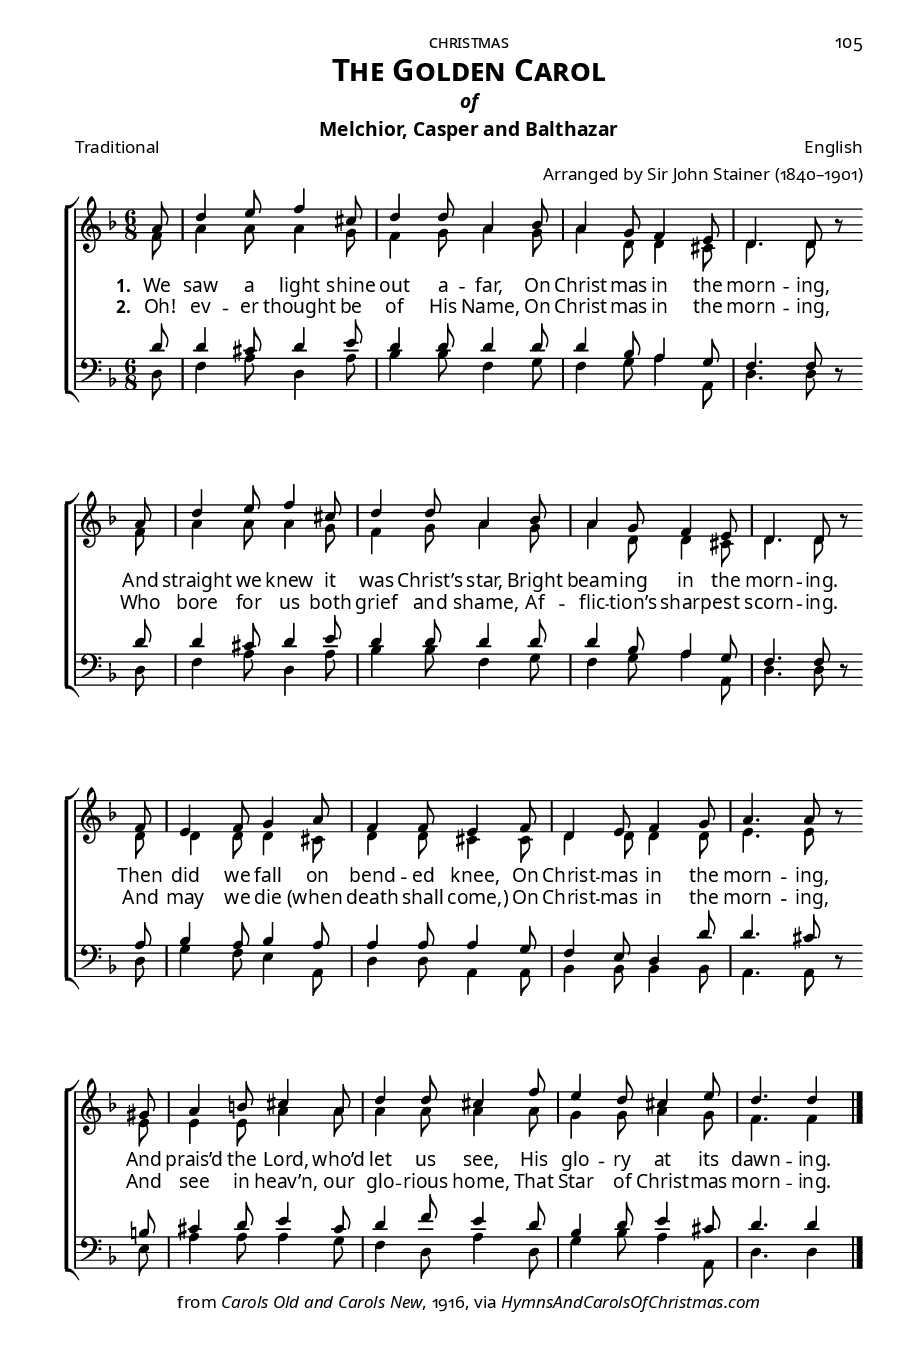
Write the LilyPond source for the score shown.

\version "2.14.2"
\include "util.ly"
\header {
  title = \markup{\override #'(font-name . "Garamond Premier Pro Semibold"){ \abs-fontsize #15 \smallCapsOldStyle"The Golden Carol"}}
  subtitle = \markup \center-column { \italic"of" "Melchior, Casper and Balthazar" }
  poet = \markup\oldStyleNum"Traditional"
  composer = \markup\oldStyleNum"English"
  arranger = \markup\oldStyleNum"Arranged by Sir John Stainer (1840–1901)"
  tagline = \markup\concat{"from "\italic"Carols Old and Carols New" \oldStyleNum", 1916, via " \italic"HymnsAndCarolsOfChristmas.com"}
}
\paper {
  %print-all-headers = ##t
  paper-height = 9\in
  paper-width = 6\in
  indent = 0\in
  %system-system-spacing = #'((basic-distance . 10) (padding . 0))
  %system-system-spacing =
  %  #'((basic-distance . 0)
  %     (minimum-distance . 0)
  %     (padding . -0.35)
  %     (stretchability . 100))
  ragged-last-bottom = ##f
  ragged-bottom = ##f
  two-sided = ##t
  inner-margin = 0.5\in
  outer-margin = 0.25\in
  top-margin = 0.25\in
  bottom-margin = 0.25\in
  first-page-number = #105
  print-first-page-number = ##t
  headerLine = \markup{\override #'(font-name . "Garamond Premier Pro") \smallCapsOldStyle"christmas"}
  oddHeaderMarkup = \markup\fill-line{
     \override #'(font-name . "Garamond Premier Pro")\abs-fontsize #8.5
     \combine 
        \fill-line{"" \on-the-fly #print-page-number-check-first
        \oldStylePageNum""
        }
        \fill-line{\headerLine}
  }
  evenHeaderMarkup = \markup {
     \override #'(font-name . "Garamond Premier Pro")\abs-fontsize #8.5
     \combine
        \on-the-fly #print-page-number-check-first
        \oldStylePageNum""
        \fill-line{\headerLine}
  }
}
#(set-global-staff-size 15) \paper{ #(define fonts (make-pango-font-tree "GoudyOlSt BT" "Garamond Premier Pro" "Garamond Premier Pro" (/ 15 20))) }
global = {
  \key f \major
  \time 6/8
  \override DynamicLineSpanner #'staff-padding = #0.0
  \override DynamicLineSpanner #'Y-extent = #'(-1 . 1)
}

sopMusic = \relative c'' {
  \partial 8 a8 |
  d4 e8 f4 cis8 |
  d4 d8 a4 bes8 |
  a4 g8 f4 e8 |
  
  d4. d8 bes'\rest \bar""\break a |
  d4 e8 f4 cis8 |
  d4 d8 a4 bes8 |
  
  a4 g8 f4 e8 |
  d4. d8 bes'\rest \bar""\break f |
  e4 f8 g4 a8 |
  
  f4 f8 e4 f8 |
  d4 e8 f4 g8 |
  a4. a8 bes\rest \bar""\break gis |
  
  a4 b8 cis4 a8 |
  d4 d8 cis4 f8 |
  e4 d8 cis4 e8 |
  \partial8*5 d4. d4 \bar "|."
}
sopWords = \lyricmode {
  
}

altoMusic = \relative c' {
  f8 |
  a4 a8 a4 g8 |
  f4 g8 a4 g8 |
  a4 d,8 d4 cis8 |
  
  d4. d8 s8 f |
  a4 a8 a4 g8 |
  f4 g8 a4 g8 |
  
  a4 d,8 d4 cis8 |
  d4. d8 s d |
  d4 d8 d4 cis8 |
  
  d4 d8 cis4 cis8 |
  d4 d8 d4 d8 |
  e4. e8 s e |
  
  e4 e8 a4 a8 |
  a4 a8 a4 a8 |
  g4 g8 a4 g8 |
  f4. f4 \bar "|."
}
altoWords = \lyricmode {
  \dropLyricsVII
  \set stanza = #"1. "
  We saw a light shine out a -- far, On Christ -- mas in the morn -- ing,
  And straight we knew it was Christ’s star, Bright beam -- ing in the morn -- ing.
  Then did we fall on bend -- ed knee, On Christ -- mas in the morn -- ing,
  And prais’d the Lord, who’d let us see, His glo -- ry at its dawn -- ing.
}
altoWordsII = \lyricmode {
  \dropLyricsVII
  \set stanza = #"2. "
  Oh! ev -- er thought be of His Name, On Christ -- mas in the morn -- ing,
  Who bore for us both grief and shame, Af -- flic -- tion’s sharp -- est scorn -- ing.
  And may we die "(when" death shall come,) On Christ -- mas in the morn -- ing,
  And see in heav’n, our glo -- rious home, That Star of Christ -- mas morn -- ing.
}
altoWordsIII = \lyricmode {
}
altoWordsIV = \lyricmode {
}
altoWordsV = \lyricmode {
}
altoWordsVI = \lyricmode {
}
tenorMusic = \relative c' {
  d8 |
  d4 cis8 d4 e8 |
  d4 d8 d4 d8 |
  d4 bes8 a4 g8 |
  
  f4. f8 s8 d' |
  d4 cis8 d4 e8 |
  d4 d8 d4 d8 |
  
  d4 bes8 a4 g8 |
  f4. f8 s a |
  bes4 a8 bes4 a8 |
  
  a4 a8 a4 g8 |
  f4 e8 d4 d'8 |
  d4. cis8 s b |
  
  cis4 d8 e4 cis8 |
  d4 f8 e4 d8 |
  bes4 d8 e4 cis8 |
  d4. d4 \bar "|."
}
tenorWords = \lyricmode {

}

bassMusic = \relative c {
  d8 |
  f4 a8 d,4 a'8 |
  bes4 bes8 f4 g8 |
  f4 g8 a4 a,8 |
  
  d4. d8 d\rest d |
  f4 a8 d,4 a'8 |
  bes4 bes8 f4 g8 |
  
  f4 g8 a4 a,8 |
  d4. d8 d\rest d |
  g4 f8 e4 a,8 |
  
  d4 d8 a4 a8 |
  bes4 bes8 bes4 bes8 |
  a4. a8 d\rest e |
  
  a4 a8 a4 g8 |
  f4 d8 a'4 d,8 |
  g4 bes8 a4 a,8 |
  d4. d4 \bar "|."
}
bassWords = \lyricmode {

}

pianoRH = \relative c' {
  
}
pianoLH = \relative c' {
  
}

\score {
  <<
   \new ChoirStaff <<
    \new Staff = women <<
      \new Voice = "sopranos" { \voiceOne << \global \sopMusic >> }
      \new Voice = "altos" { \voiceTwo << \global \altoMusic >> }
    >>
    \new Lyrics \with { alignAboveContext = #"women" \override VerticalAxisGroup #'nonstaff-relatedstaff-spacing = #'((basic-distance . 1))} \lyricsto "sopranos" \sopWords
     \new Lyrics = "altosVI"  \with { alignBelowContext = #"women" \override VerticalAxisGroup #'nonstaff-relatedstaff-spacing = #'((basic-distance . 1))} \lyricsto "sopranos" \altoWordsVI
    \new Lyrics = "altosV"  \with { alignBelowContext = #"women" \override VerticalAxisGroup #'nonstaff-relatedstaff-spacing = #'((basic-distance . 1))} \lyricsto "sopranos" \altoWordsV
    \new Lyrics = "altosIV"  \with { alignBelowContext = #"women" \override VerticalAxisGroup #'nonstaff-relatedstaff-spacing = #'((basic-distance . 1))} \lyricsto "sopranos" \altoWordsIV
    \new Lyrics = "altosIII"  \with { alignBelowContext = #"women" \override VerticalAxisGroup #'nonstaff-relatedstaff-spacing = #'((basic-distance . 1))} \lyricsto "sopranos" \altoWordsIII
    \new Lyrics = "altosII"  \with { alignBelowContext = #"women" \override VerticalAxisGroup #'nonstaff-relatedstaff-spacing = #'((basic-distance . 1))} \lyricsto "sopranos" \altoWordsII
    \new Lyrics = "altos"  \with { alignBelowContext = #"women" \override VerticalAxisGroup #'nonstaff-relatedstaff-spacing = #'((basic-distance . 1))} \lyricsto "sopranos" \altoWords
   \new Staff = men <<
      \clef bass
      \new Voice = "tenors" { \voiceOne << \global \tenorMusic >> }
      \new Voice = "basses" { \voiceTwo << \global \bassMusic >> }
    >>
    \new Lyrics \with { alignAboveContext = #"men" \override VerticalAxisGroup #'nonstaff-relatedstaff-spacing = #'((basic-distance . 1)) } \lyricsto "tenors" \tenorWords
    \new Lyrics \with { alignBelowContext = #"men" \override VerticalAxisGroup #'nonstaff-relatedstaff-spacing = #'((basic-distance . 1)) } \lyricsto "basses" \bassWords
  >>
%    \new PianoStaff << \new Staff { \new Voice { \pianoRH } } \new Staff { \clef "bass" \pianoLH } >>
  >>
  \layout {
    \context {
      \Score
      %\override SpacingSpanner #'base-shortest-duration = #(ly:make-moment 1 8)
      %\override SpacingSpanner #'common-shortest-duration = #(ly:make-moment 1 4)
    }
    \context {
      % Remove all empty staves
      % \Staff \RemoveEmptyStaves \override VerticalAxisGroup #'remove-first = ##t
    }
    \context {
      \Lyrics
      \override LyricText #'X-offset = #center-on-word
    }
  }
}

